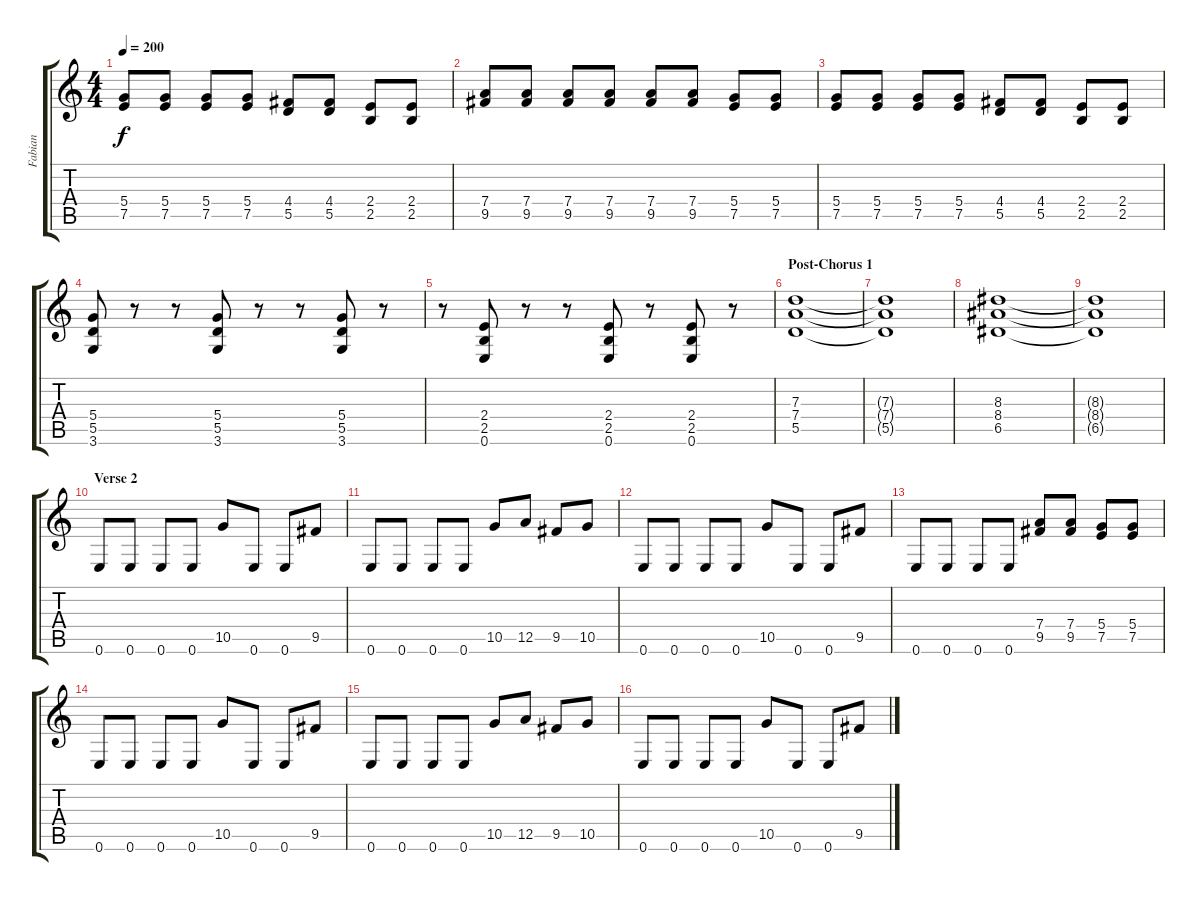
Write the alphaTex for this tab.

\track ("Fabian" "Fabian") {instrument distortionguitar}
\staff {score tabs}
\tuning (E4 B3 G3 D3 A2 E2) {hide}
\ts (4 4)
\tempo 200
\clef g2
\ks c
(5.4 7.5).8{dy f} (5.4 7.5).8 (5.4 7.5).8 (5.4 7.5).8 (4.4 5.5).8 (4.4 5.5).8 (2.4 2.5).8 (2.4 2.5).8 |
(7.4 9.5).8 (7.4 9.5).8 (7.4 9.5).8 (7.4 9.5).8 (7.4 9.5).8 (7.4 9.5).8 (5.4 7.5).8 (5.4 7.5).8 |
(5.4 7.5).8 (5.4 7.5).8 (5.4 7.5).8 (5.4 7.5).8 (4.4 5.5).8 (4.4 5.5).8 (2.4 2.5).8 (2.4 2.5).8 |
(5.4 5.5 3.6).8 r.8 r.8 (5.4 5.5 3.6).8 r.8 r.8 (5.4 5.5 3.6).8 r.8 |
r.8 (2.4 2.5 0.6).8 r.8 r.8 (2.4 2.5 0.6).8 r.8 (2.4 2.5 0.6).8 r.8 |
\section ("" "Post-Chorus 1")
(7.3 7.4 5.5).1 |
(7.3{t} 7.4{t} 5.5{t}).1 |
(8.3 8.4 6.5).1 |
(8.3{t} 8.4{t} 6.5{t}).1 |
\section ("" "Verse 2")
0.6.8 0.6.8 0.6.8 0.6.8 10.5.8 0.6.8 0.6.8 9.5.8 |
0.6.8 0.6.8 0.6.8 0.6.8 10.5.8 12.5.8 9.5.8 10.5.8 |
0.6.8 0.6.8 0.6.8 0.6.8 10.5.8 0.6.8 0.6.8 9.5.8 |
0.6.8 0.6.8 0.6.8 0.6.8 (7.4 9.5).8 (7.4 9.5).8 (5.4 7.5).8 (5.4 7.5).8 |
0.6.8 0.6.8 0.6.8 0.6.8 10.5.8 0.6.8 0.6.8 9.5.8 |
0.6.8 0.6.8 0.6.8 0.6.8 10.5.8 12.5.8 9.5.8 10.5.8 |
0.6.8 0.6.8 0.6.8 0.6.8 10.5.8 0.6.8 0.6.8 9.5.8
